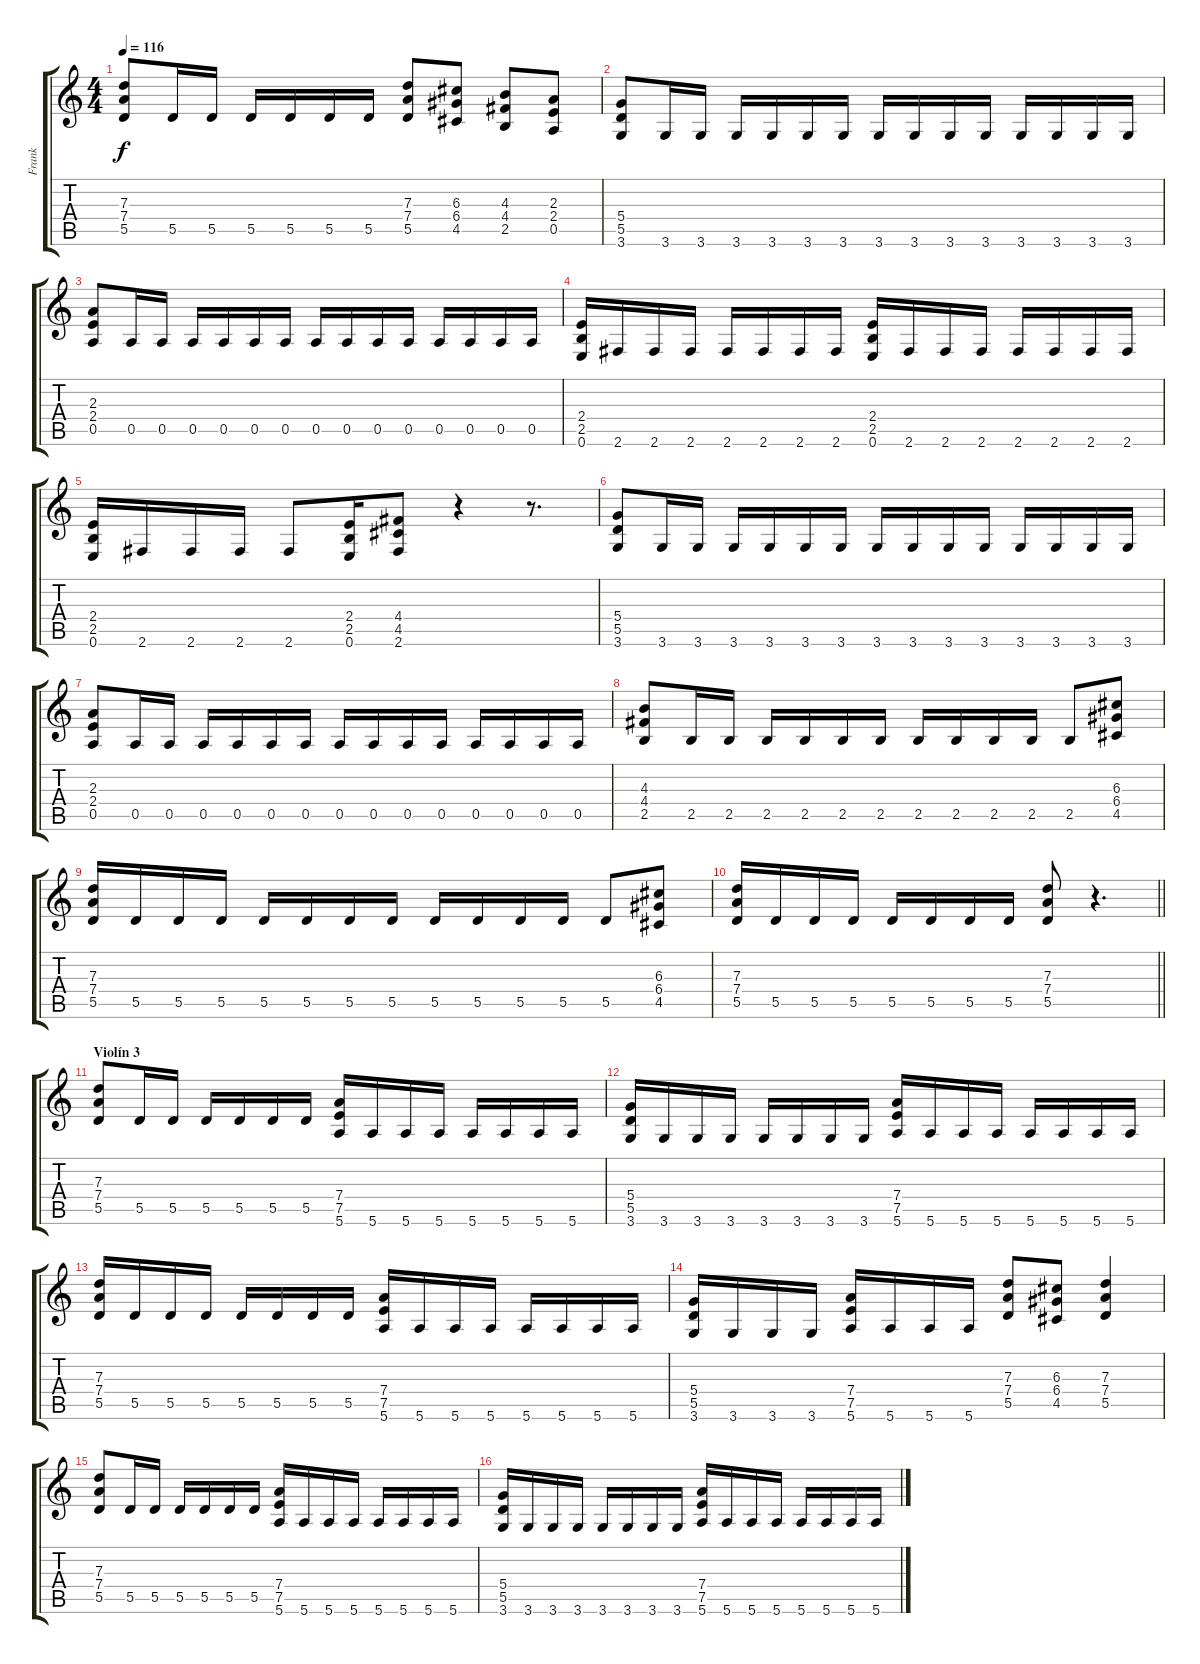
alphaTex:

\track ("Frank" "Frank") {instrument distortionguitar}
\staff {score tabs}
\tuning (E4 B3 G3 D3 A2 E2) {hide}
\ts (4 4)
\tempo 116
\clef g2
\ks c
(7.3 7.4 5.5).8{dy f} 5.5.16 5.5.16 5.5.16 5.5.16 5.5.16 5.5.16 (7.3 7.4 5.5).8 (6.3 6.4 4.5).8 (4.3 4.4 2.5).8 (2.3 2.4 0.5).8 |
(5.4 5.5 3.6).8 3.6.16 3.6.16 3.6.16 3.6.16 3.6.16 3.6.16 3.6.16 3.6.16 3.6.16 3.6.16 3.6.16 3.6.16 3.6.16 3.6.16 |
(2.3 2.4 0.5).8 0.5.16 0.5.16 0.5.16 0.5.16 0.5.16 0.5.16 0.5.16 0.5.16 0.5.16 0.5.16 0.5.16 0.5.16 0.5.16 0.5.16 |
(2.4 2.5 0.6).16 2.6.16 2.6.16 2.6.16 2.6.16 2.6.16 2.6.16 2.6.16 (2.4 2.5 0.6).16 2.6.16 2.6.16 2.6.16 2.6.16 2.6.16 2.6.16 2.6.16 |
(2.4 2.5 0.6).16 2.6.16 2.6.16 2.6.16 2.6.8 (2.4 2.5 0.6).16 (4.4 4.5 2.6).8 r.4 r.8{d} |
(5.4 5.5 3.6).8 3.6.16 3.6.16 3.6.16 3.6.16 3.6.16 3.6.16 3.6.16 3.6.16 3.6.16 3.6.16 3.6.16 3.6.16 3.6.16 3.6.16 |
(2.3 2.4 0.5).8 0.5.16 0.5.16 0.5.16 0.5.16 0.5.16 0.5.16 0.5.16 0.5.16 0.5.16 0.5.16 0.5.16 0.5.16 0.5.16 0.5.16 |
(4.3 4.4 2.5).8 2.5.16 2.5.16 2.5.16 2.5.16 2.5.16 2.5.16 2.5.16 2.5.16 2.5.16 2.5.16 2.5.8 (6.3 6.4 4.5).8 |
(7.3 7.4 5.5).16 5.5.16 5.5.16 5.5.16 5.5.16 5.5.16 5.5.16 5.5.16 5.5.16 5.5.16 5.5.16 5.5.16 5.5.8 (6.3 6.4 4.5).8 |
\barLineRight lightlight
(7.3 7.4 5.5).16 5.5.16 5.5.16 5.5.16 5.5.16 5.5.16 5.5.16 5.5.16 (7.3 7.4 5.5).8 r.4{d} |
\section ("" "Violín 3")
(7.3 7.4 5.5).8 5.5.16 5.5.16 5.5.16 5.5.16 5.5.16 5.5.16 (7.4 7.5 5.6).16 5.6.16 5.6.16 5.6.16 5.6.16 5.6.16 5.6.16 5.6.16 |
(5.4 5.5 3.6).16 3.6.16 3.6.16 3.6.16 3.6.16 3.6.16 3.6.16 3.6.16 (7.4 7.5 5.6).16 5.6.16 5.6.16 5.6.16 5.6.16 5.6.16 5.6.16 5.6.16 |
(7.3 7.4 5.5).16 5.5.16 5.5.16 5.5.16 5.5.16 5.5.16 5.5.16 5.5.16 (7.4 7.5 5.6).16 5.6.16 5.6.16 5.6.16 5.6.16 5.6.16 5.6.16 5.6.16 |
(5.4 5.5 3.6).16 3.6.16 3.6.16 3.6.16 (7.4 7.5 5.6).16 5.6.16 5.6.16 5.6.16 (7.3 7.4 5.5).8 (6.3 6.4 4.5).8 (7.3 7.4 5.5).4 |
(7.3 7.4 5.5).8 5.5.16 5.5.16 5.5.16 5.5.16 5.5.16 5.5.16 (7.4 7.5 5.6).16 5.6.16 5.6.16 5.6.16 5.6.16 5.6.16 5.6.16 5.6.16 |
(5.4 5.5 3.6).16 3.6.16 3.6.16 3.6.16 3.6.16 3.6.16 3.6.16 3.6.16 (7.4 7.5 5.6).16 5.6.16 5.6.16 5.6.16 5.6.16 5.6.16 5.6.16 5.6.16
